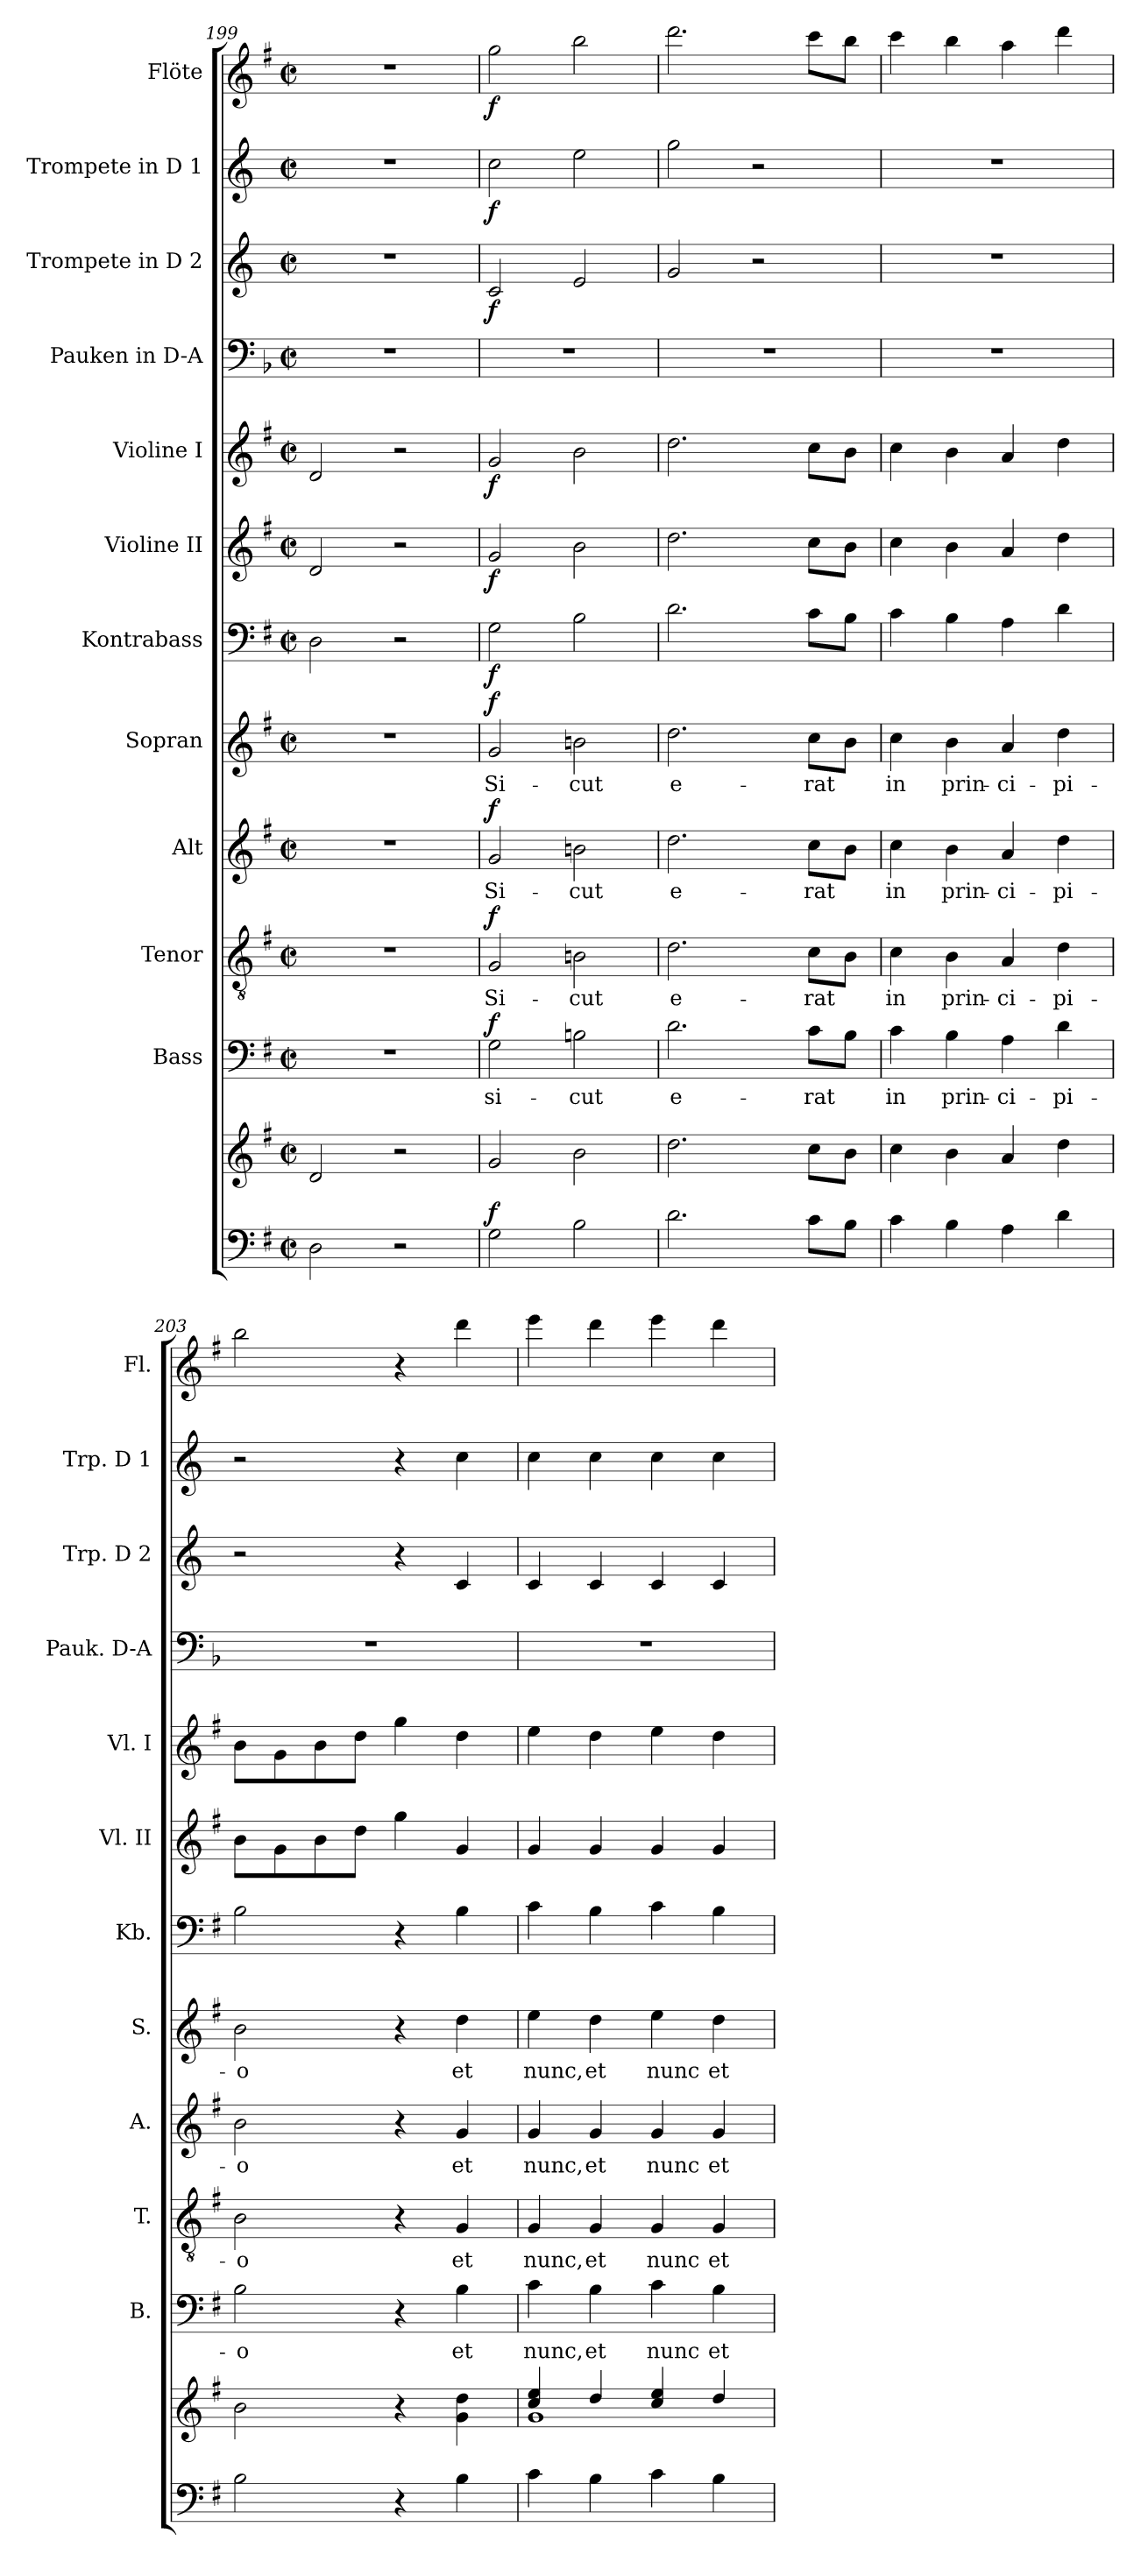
**kern	**kern	**dynam	**kern	**text	**dynam	**kern	**text	**dynam	**kern	**text	**dynam	**kern	**text	**dynam	**kern	**dynam	**kern	**dynam	**kern	**dynam	**kern	**kern	**dynam	**kern	**dynam	**kern	**dynam
*part12	*part12	*part12	*part11	*part11	*part11	*part10	*part10	*part10	*part9	*part9	*part9	*part8	*part8	*part8	*part7	*part7	*part6	*part6	*part5	*part5	*part4	*part3	*part3	*part2	*part2	*part1	*part1
*staff13	*staff12	*staff12/13	*staff11	*staff11	*staff11	*staff10	*staff10	*staff10	*staff9	*staff9	*staff9	*staff8	*staff8	*staff8	*staff7	*staff7	*staff6	*staff6	*staff5	*staff5	*staff4	*staff3	*staff3	*staff2	*staff2	*staff1	*staff1
*	*	*	*I"Bass	*	*	*I"Tenor	*	*	*I"Alt	*	*	*I"Sopran	*	*	*I"Kontrabass	*	*I"Violine II	*	*I"Violine I	*	*I"Pauken in D-A	*I"Trompete in D 2	*	*I"Trompete in D 1	*	*I"Flöte	*
*	*	*	*I'B.	*	*	*I'T.	*	*	*I'A.	*	*	*I'S.	*	*	*I'Kb.	*	*I'Vl. II	*	*I'Vl. I	*	*I'Pauk. D-A	*I'Trp. D 2	*	*I'Trp. D 1	*	*I'Fl.	*
!!LO:PB:g=z
*clefF4	*clefG2	*	*clefF4	*	*	*clefGv2	*	*	*clefG2	*	*	*clefG2	*	*	*clefF4	*	*clefG2	*	*clefG2	*	*clefF4	*clefG2	*	*clefG2	*	*clefG2	*
*	*	*	*	*	*	*	*	*	*	*	*	*	*	*	*ITrd7c12	*	*	*	*	*	*ITrd-1c-2	*ITrd3c5	*	*ITrd3c5	*	*	*
*k[f#]	*k[f#]	*	*k[f#]	*	*	*k[f#]	*	*	*k[f#]	*	*	*k[f#]	*	*	*k[f#]	*	*k[f#]	*	*k[f#]	*	*k[f#]	*k[f#]	*	*k[f#]	*	*k[f#]	*
*G:	*G:	*	*G:	*	*	*G:	*	*	*G:	*	*	*G:	*	*	*G:	*	*G:	*	*G:	*	*G:	*G:	*	*G:	*	*G:	*
*M2/2	*M2/2	*	*M2/2	*	*	*M2/2	*	*	*M2/2	*	*	*M2/2	*	*	*M2/2	*	*M2/2	*	*M2/2	*	*M2/2	*M2/2	*	*M2/2	*	*M2/2	*
*met(c|)	*met(c|)	*	*met(c|)	*	*	*met(c|)	*	*	*met(c|)	*	*	*met(c|)	*	*	*met(c|)	*	*met(c|)	*	*met(c|)	*	*met(c|)	*met(c|)	*	*met(c|)	*	*met(c|)	*
=199	=199	=199	=199	=199	=199	=199	=199	=199	=199	=199	=199	=199	=199	=199	=199	=199	=199	=199	=199	=199	=199	=199	=199	=199	=199	=199	=199
2D\	2d/	.	1r	.	.	1r	.	.	1r	.	.	1r	.	.	2DD\	.	2d/	.	2d/	.	1r	1r	.	1r	.	1r	.
2r	2r	.	.	.	.	.	.	.	.	.	.	.	.	.	2r	.	2r	.	2r	.	.	.	.	.	.	.	.
=200	=200	=200	=200	=200	=200	=200	=200	=200	=200	=200	=200	=200	=200	=200	=200	=200	=200	=200	=200	=200	=200	=200	=200	=200	=200	=200	=200
!	!	!LO:DY:a=2	!	!LO:LY:b	!LO:DY:a	!	!LO:LY:b	!LO:DY:a	!	!LO:LY:b	!LO:DY:a	!	!LO:LY:b	!LO:DY:a	!	!LO:DY:b	!	!LO:DY:b	!	!LO:DY:b	!	!	!LO:DY:b	!	!LO:DY:b	!	!LO:DY:b
2G\	2g/	f	2G\	si-	f	2G/	Si-	f	2g/	Si-	f	2g/	Si-	f	2GG\	f	2g/	f	2g/	f	1r	2G/	f	2g\	f	2gg\	f
!	!	!	!	!LO:LY:b	!	!	!LO:LY:b	!	!	!LO:LY:b	!	!	!LO:LY:b	!	!	!	!	!	!	!	!	!	!	!	!	!	!
2B\	2b\	.	2Bn\	-cut	.	2Bn\	-cut	.	2bn\	-cut	.	2bn\	-cut	.	2BB\	.	2b\	.	2b\	.	.	2B/	.	2b\	.	2bb\	.
=201	=201	=201	=201	=201	=201	=201	=201	=201	=201	=201	=201	=201	=201	=201	=201	=201	=201	=201	=201	=201	=201	=201	=201	=201	=201	=201	=201
!	!	!	!	!LO:LY:b	!	!	!LO:LY:b	!	!	!LO:LY:b	!	!	!LO:LY:b	!	!	!	!	!	!	!	!	!	!	!	!	!	!
2.d\	2.dd\	.	2.d\	e-	.	2.d\	e-	.	2.dd\	e-	.	2.dd\	e-	.	2.D\	.	2.dd\	.	2.dd\	.	1r	2d/	.	2dd\	.	2.ddd\	.
.	.	.	.	.	.	.	.	.	.	.	.	.	.	.	.	.	.	.	.	.	.	2r	.	2r	.	.	.
!	!	!	!	!LO:LY:b	!	!	!LO:LY:b	!	!	!LO:LY:b	!	!	!LO:LY:b	!	!	!	!	!	!	!	!	!	!	!	!	!	!
8c\L	8cc\L	.	8c\L	-rat	.	8c\L	-rat	.	8cc\L	-rat	.	8cc\L	-rat	.	8C\L	.	8cc\L	.	8cc\L	.	.	.	.	.	.	8ccc\L	.
8B\J	8b\J	.	8B\J	.	.	8B\J	.	.	8b\J	.	.	8b\J	.	.	8BB\J	.	8b\J	.	8b\J	.	.	.	.	.	.	8bb\J	.
=202	=202	=202	=202	=202	=202	=202	=202	=202	=202	=202	=202	=202	=202	=202	=202	=202	=202	=202	=202	=202	=202	=202	=202	=202	=202	=202	=202
!	!	!	!	!LO:LY:b	!	!	!LO:LY:b	!	!	!LO:LY:b	!	!	!LO:LY:b	!	!	!	!	!	!	!	!	!	!	!	!	!	!
4c\	4cc\	.	4c\	in	.	4c\	in	.	4cc\	in	.	4cc\	in	.	4C\	.	4cc\	.	4cc\	.	1r	1r	.	1r	.	4ccc\	.
!	!	!	!	!LO:LY:b	!	!	!LO:LY:b	!	!	!LO:LY:b	!	!	!LO:LY:b	!	!	!	!	!	!	!	!	!	!	!	!	!	!
4B\	4b\	.	4B\	prin-	.	4B\	prin-	.	4b\	prin-	.	4b\	prin-	.	4BB\	.	4b\	.	4b\	.	.	.	.	.	.	4bb\	.
!	!	!	!	!LO:LY:b	!	!	!LO:LY:b	!	!	!LO:LY:b	!	!	!LO:LY:b	!	!	!	!	!	!	!	!	!	!	!	!	!	!
4A\	4a/	.	4A\	-ci-	.	4A/	-ci-	.	4a/	-ci-	.	4a/	-ci-	.	4AA\	.	4a/	.	4a/	.	.	.	.	.	.	4aa\	.
!	!	!	!	!LO:LY:b	!	!	!LO:LY:b	!	!	!LO:LY:b	!	!	!LO:LY:b	!	!	!	!	!	!	!	!	!	!	!	!	!	!
4d\	4dd\	.	4d\	-pi-	.	4d\	-pi-	.	4dd\	-pi-	.	4dd\	-pi-	.	4D\	.	4dd\	.	4dd\	.	.	.	.	.	.	4ddd\	.
=203	=203	=203	=203	=203	=203	=203	=203	=203	=203	=203	=203	=203	=203	=203	=203	=203	=203	=203	=203	=203	=203	=203	=203	=203	=203	=203	=203
!	!	!	!	!LO:LY:b	!	!	!LO:LY:b	!	!	!LO:LY:b	!	!	!LO:LY:b	!	!	!	!	!	!	!	!	!	!	!	!	!	!
2B\	2b\	.	2B\	-o	.	2B\	-o	.	2b\	-o	.	2b\	-o	.	2BB\	.	8b\L	.	8b\L	.	1r	2r	.	2r	.	2bb\	.
.	.	.	.	.	.	.	.	.	.	.	.	.	.	.	.	.	8g\	.	8g\	.	.	.	.	.	.	.	.
.	.	.	.	.	.	.	.	.	.	.	.	.	.	.	.	.	8b\	.	8b\	.	.	.	.	.	.	.	.
.	.	.	.	.	.	.	.	.	.	.	.	.	.	.	.	.	8dd\J	.	8dd\J	.	.	.	.	.	.	.	.
4r	4r	.	4r	.	.	4r	.	.	4r	.	.	4r	.	.	4r	.	4gg\	.	4gg\	.	.	4r	.	4r	.	4r	.
!	!	!	!	!LO:LY:b	!	!	!LO:LY:b	!	!	!LO:LY:b	!	!	!LO:LY:b	!	!	!	!	!	!	!	!	!	!	!	!	!	!
4B\	4g\ 4dd\	.	4B\	et	.	4G/	et	.	4g/	et	.	4dd\	et	.	4BB\	.	4g/	.	4dd\	.	.	4G/	.	4g\	.	4ddd\	.
!!LO:PB:g=z
=204	=204	=204	=204	=204	=204	=204	=204	=204	=204	=204	=204	=204	=204	=204	=204	=204	=204	=204	=204	=204	=204	=204	=204	=204	=204	=204	=204
*	*^	*	*	*	*	*	*	*	*	*	*	*	*	*	*	*	*	*	*	*	*	*	*	*	*	*	*
!	!	!	!	!	!LO:LY:b	!	!	!LO:LY:b	!	!	!LO:LY:b	!	!	!LO:LY:b	!	!	!	!	!	!	!	!	!	!	!	!	!	!
4c\	4cc/ 4ee/	1g	.	4c\	nunc,	.	4G/	nunc,	.	4g/	nunc,	.	4ee\	nunc,	.	4C\	.	4g/	.	4ee\	.	1r	4G/	.	4g\	.	4eee\	.
!	!	!	!	!	!LO:LY:b	!	!	!LO:LY:b	!	!	!LO:LY:b	!	!	!LO:LY:b	!	!	!	!	!	!	!	!	!	!	!	!	!	!
4B\	4dd/	.	.	4B\	et	.	4G/	et	.	4g/	et	.	4dd\	et	.	4BB\	.	4g/	.	4dd\	.	.	4G/	.	4g\	.	4ddd\	.
!	!	!	!	!	!LO:LY:b	!	!	!LO:LY:b	!	!	!LO:LY:b	!	!	!LO:LY:b	!	!	!	!	!	!	!	!	!	!	!	!	!	!
4c\	4cc/ 4ee/	.	.	4c\	nunc	.	4G/	nunc	.	4g/	nunc	.	4ee\	nunc	.	4C\	.	4g/	.	4ee\	.	.	4G/	.	4g\	.	4eee\	.
!	!	!	!	!	!LO:LY:b	!	!	!LO:LY:b	!	!	!LO:LY:b	!	!	!LO:LY:b	!	!	!	!	!	!	!	!	!	!	!	!	!	!
4B\	4dd/	.	.	4B\	et	.	4G/	et	.	4g/	et	.	4dd\	et	.	4BB\	.	4g/	.	4dd\	.	.	4G/	.	4g\	.	4ddd\	.
*	*v	*v	*	*	*	*	*	*	*	*	*	*	*	*	*	*	*	*	*	*	*	*	*	*	*	*	*	*
=	=	=	=	=	=	=	=	=	=	=	=	=	=	=	=	=	=	=	=	=	=	=	=	=	=	=	=
*-	*-	*-	*-	*-	*-	*-	*-	*-	*-	*-	*-	*-	*-	*-	*-	*-	*-	*-	*-	*-	*-	*-	*-	*-	*-	*-	*-
